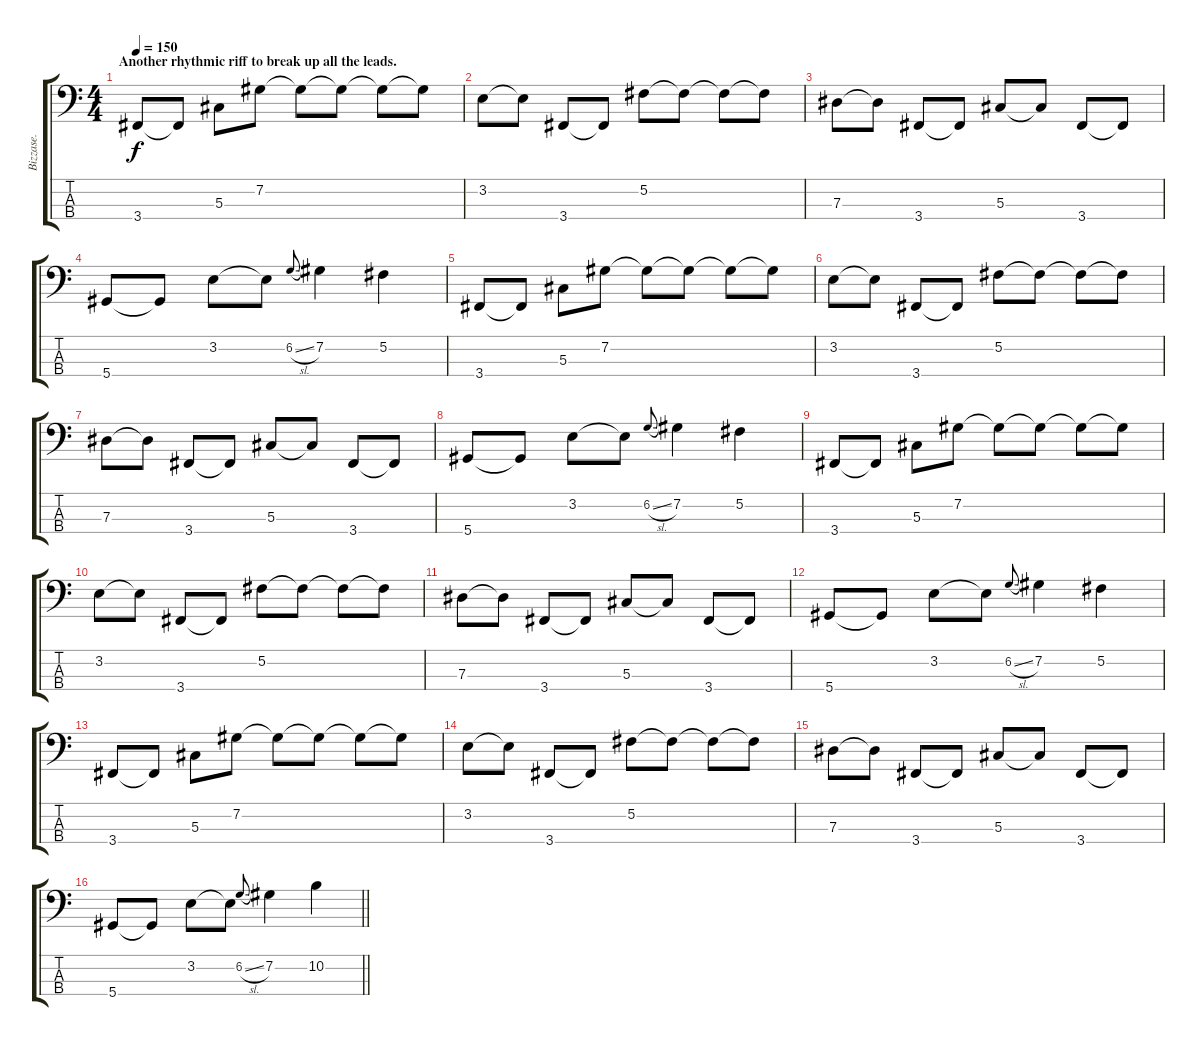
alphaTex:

\track ("Bizzase." "Bizzase.") {instrument electricbasspick}
\staff {score tabs}
\tuning (Gb2 Db2 Ab1 Eb1) {hide}
\ts (4 4)
\section ("" "Another rhythmic riff to break up all the leads.")
\tempo 150
\clef f4
\ks c
3.4.8{dy f} 3.4{t}.8 5.3.8 7.2.8 7.2{t}.8 7.2{t}.8 7.2{t}.8 7.2{t}.8 |
3.2.8 3.2{t}.8 3.4.8 3.4{t}.8 5.2.8 5.2{t}.8 5.2{t}.8 5.2{t}.8 |
7.3.8 7.3{t}.8 3.4.8 3.4{t}.8 5.3.8 5.3{t}.8 3.4.8 3.4{t}.8 |
5.4.8 5.4{t}.8 3.2.8 3.2{t}.8 6.2{sl}.8{gr onbeat} 7.2.4 5.2.4 |
3.4.8 3.4{t}.8 5.3.8 7.2.8 7.2{t}.8 7.2{t}.8 7.2{t}.8 7.2{t}.8 |
3.2.8 3.2{t}.8 3.4.8 3.4{t}.8 5.2.8 5.2{t}.8 5.2{t}.8 5.2{t}.8 |
7.3.8 7.3{t}.8 3.4.8 3.4{t}.8 5.3.8 5.3{t}.8 3.4.8 3.4{t}.8 |
5.4.8 5.4{t}.8 3.2.8 3.2{t}.8 6.2{sl}.8{gr onbeat} 7.2.4 5.2.4 |
3.4.8 3.4{t}.8 5.3.8 7.2.8 7.2{t}.8 7.2{t}.8 7.2{t}.8 7.2{t}.8 |
3.2.8 3.2{t}.8 3.4.8 3.4{t}.8 5.2.8 5.2{t}.8 5.2{t}.8 5.2{t}.8 |
7.3.8 7.3{t}.8 3.4.8 3.4{t}.8 5.3.8 5.3{t}.8 3.4.8 3.4{t}.8 |
5.4.8 5.4{t}.8 3.2.8 3.2{t}.8 6.2{sl}.8{gr onbeat} 7.2.4 5.2.4 |
3.4.8 3.4{t}.8 5.3.8 7.2.8 7.2{t}.8 7.2{t}.8 7.2{t}.8 7.2{t}.8 |
3.2.8 3.2{t}.8 3.4.8 3.4{t}.8 5.2.8 5.2{t}.8 5.2{t}.8 5.2{t}.8 |
7.3.8 7.3{t}.8 3.4.8 3.4{t}.8 5.3.8 5.3{t}.8 3.4.8 3.4{t}.8 |
\barLineRight lightlight
5.4.8 5.4{t}.8 3.2.8 3.2{t}.8 6.2{sl}.8{gr onbeat} 7.2.4 10.2.4
